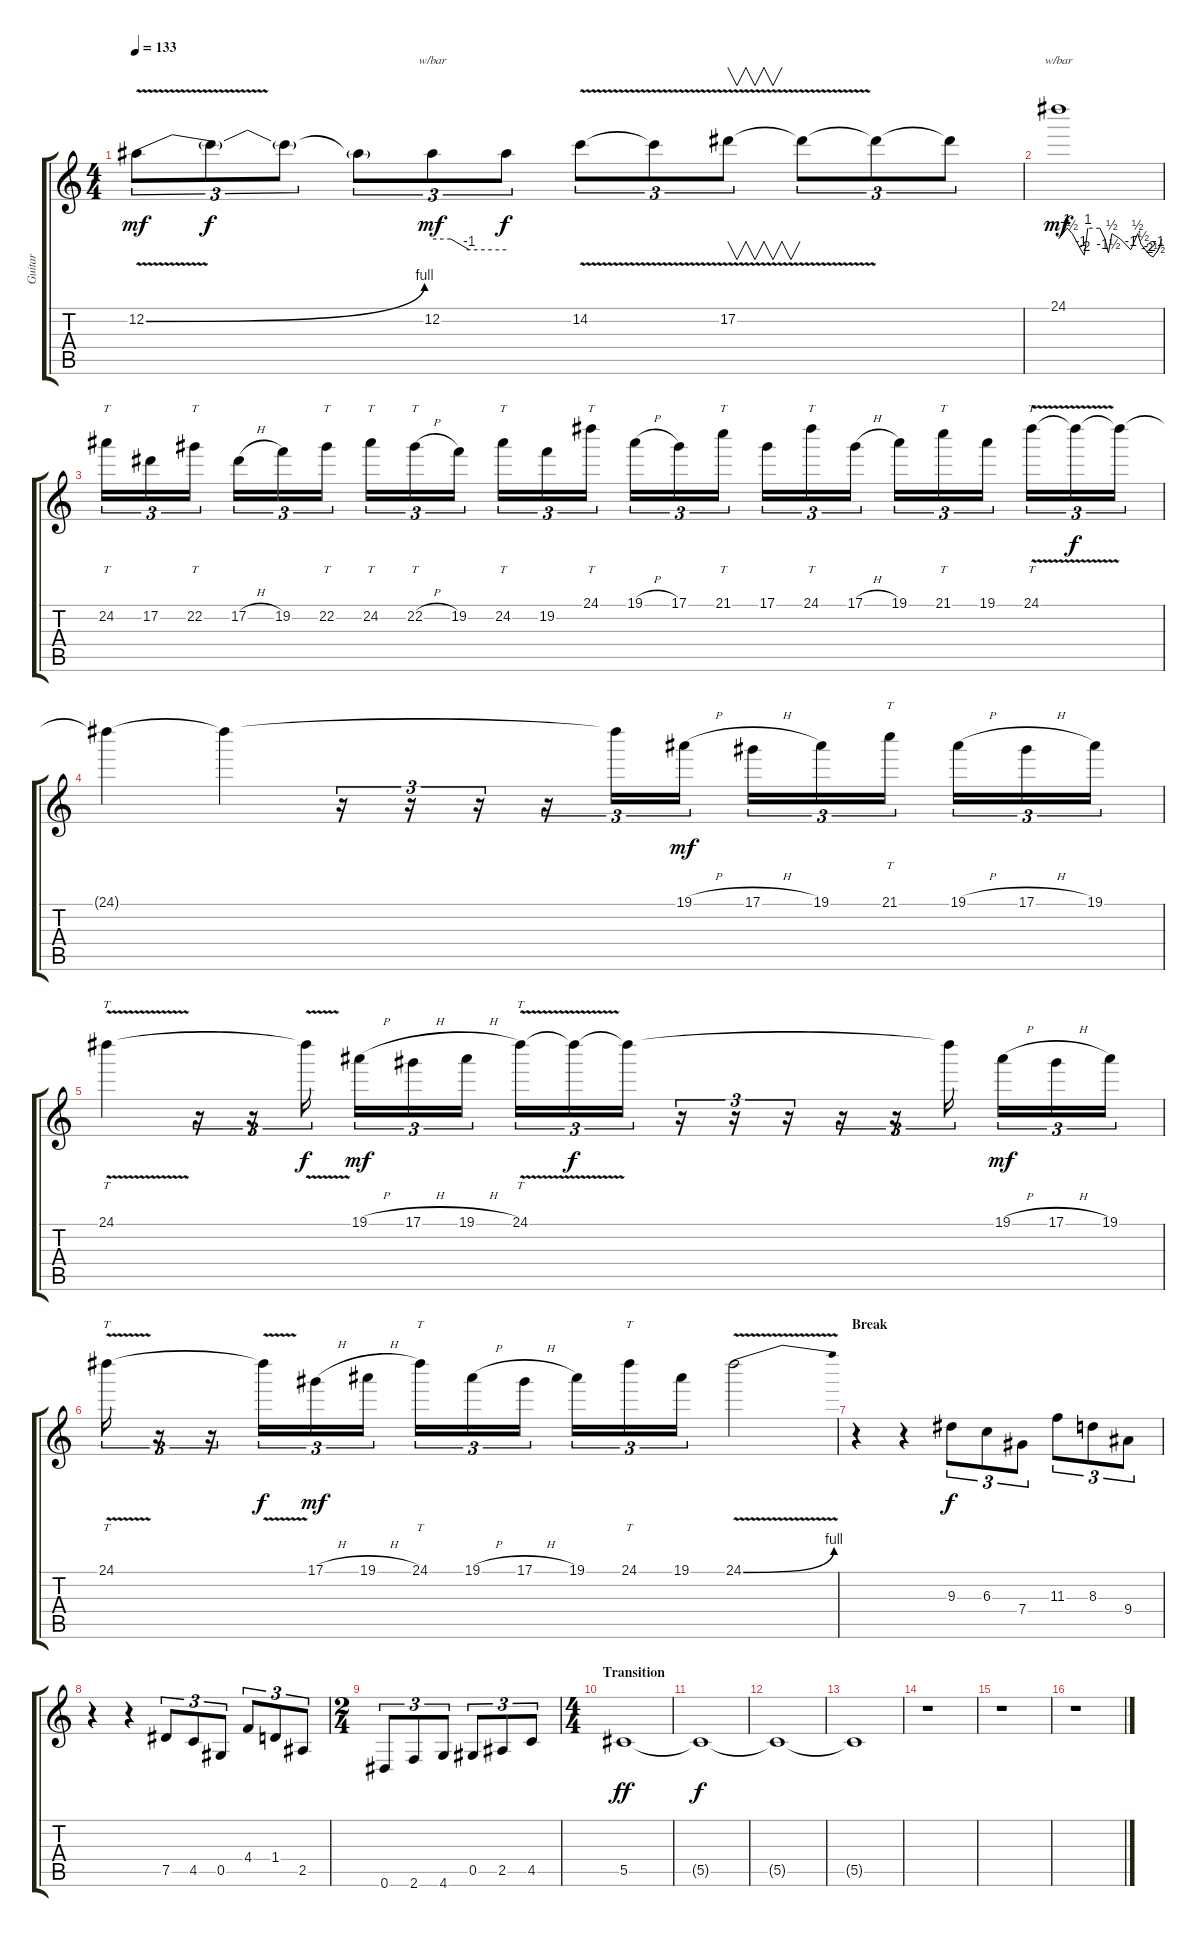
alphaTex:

\track ("Guitar" "Guitar") {instrument distortionguitar}
\staff {score tabs}
\tuning (Eb4 Bb3 Gb3 Db3 Ab2 Eb2) {hide}
\ts (4 4)
\tempo 133
\clef g2
\ks c
12.2{be (bend 0 0 60 4) v}.8{tu (3 2) dy mf} 12.2{t}.8{tu (3 2) dy f} 12.2{t}.8{tu (3 2)} 12.2{t}.8{tu (3 2)} 12.2.8{tu (3 2) tbe (custom default 0 0 15 0 30 -4 60 -4) dy mf} 12.2{t}.8{tu (3 2) dy f} 14.2{v}.8{tu (3 2)} 14.2{t}.8{tu (3 2)} 17.2{v}.8{v tu (3 2)} 17.2{t}.8{tu (3 2)} 17.2{t}.8{tu (3 2)} 17.2{t}.8{tu (3 2)} |
24.1.1{tbe (custom default 0 0 5 4 8 2 13 -4 15 -8 17 4 24 4 27 0 29 -6 31 2 36 0 42 -4 46 2 48 -2 53 -8 55 -10 58 -4 60 0) dy mf} |
24.2.16{tt tu (3 2)} 17.2.16{tu (3 2)} 22.2.16{tt tu (3 2)} 17.2{h}.16{tu (3 2)} 19.2.16{tu (3 2)} 22.2.16{tt tu (3 2)} 24.2.16{tt tu (3 2)} 22.2{h}.16{tt tu (3 2)} 19.2.16{tu (3 2)} 24.2.16{tt tu (3 2)} 19.2.16{tu (3 2)} 24.1.16{tt tu (3 2)} 19.1{h}.16{tu (3 2)} 17.1.16{tu (3 2)} 21.1.16{tt tu (3 2)} 17.1.16{tu (3 2)} 24.1.16{tt tu (3 2)} 17.1{h}.16{tu (3 2)} 19.1.16{tu (3 2)} 21.1.16{tt tu (3 2)} 19.1.16{tu (3 2)} 24.1{v}.16{tt tu (3 2)} 24.1{t}.16{tu (3 2) dy f} 24.1{t}.16{tu (3 2)} |
24.1{t}.4 24.1{t}.4 r.16{tu (3 2)} r.16{tu (3 2)} r.16{tu (3 2)} r.16{tu (3 2)} 24.1{t}.16{tu (3 2)} 19.1{h}.16{tu (3 2) dy mf} 17.1{h}.16{tu (3 2)} 19.1.16{tu (3 2)} 21.1.16{tt tu (3 2)} 19.1{h}.16{tu (3 2)} 17.1{h}.16{tu (3 2)} 19.1.16{tu (3 2)} |
24.1{v}.4{tt} r.16{tu (3 2)} r.16{tu (3 2)} 24.1{t}.16{tu (3 2) dy f} 19.1{h}.16{tu (3 2) dy mf} 17.1{h}.16{tu (3 2)} 19.1{h}.16{tu (3 2)} 24.1{v}.16{tt tu (3 2)} 24.1{t}.16{tu (3 2) dy f} 24.1{t}.16{tu (3 2)} r.16{tu (3 2)} r.16{tu (3 2)} r.16{tu (3 2)} r.16{tu (3 2)} r.16{tu (3 2)} 24.1{t}.16{tu (3 2)} 19.1{h}.16{tu (3 2) dy mf} 17.1{h}.16{tu (3 2)} 19.1.16{tu (3 2)} |
24.1{v}.16{tt tu (3 2)} r.16{tu (3 2)} r.16{tu (3 2)} 24.1{t}.16{tu (3 2) dy f} 17.1{h}.16{tu (3 2) dy mf} 19.1{h}.16{tu (3 2)} 24.1.16{tt tu (3 2)} 19.1{h}.16{tu (3 2)} 17.1{h}.16{tu (3 2)} 19.1.16{tu (3 2)} 24.1.16{tt tu (3 2)} 19.1.16{tu (3 2)} 24.1{be (bend 0 0 60 4) v}.2 |
\section ("" "Break")
r.4 r.4 9.3.8{tu (3 2) dy f} 6.3.8{tu (3 2)} 7.4.8{tu (3 2)} 11.3.8{tu (3 2)} 8.3.8{tu (3 2)} 9.4.8{tu (3 2)} |
r.4 r.4 7.5.8{tu (3 2)} 4.5.8{tu (3 2)} 0.5.8{tu (3 2)} 4.4.8{tu (3 2)} 1.4.8{tu (3 2)} 2.5.8{tu (3 2)} |
\ts (2 4)
0.6.8{tu (3 2)} 2.6.8{tu (3 2)} 4.6.8{tu (3 2)} 0.5.8{tu (3 2)} 2.5.8{tu (3 2)} 4.5.8{tu (3 2)} |
\ts (4 4)
\section ("" "Transition")
5.5.1{dy ff volume 0} |
5.5{t}.1{dy f} |
5.5{t}.1 |
5.5{t}.1 |
r.1 |
r.1 |
r.1
